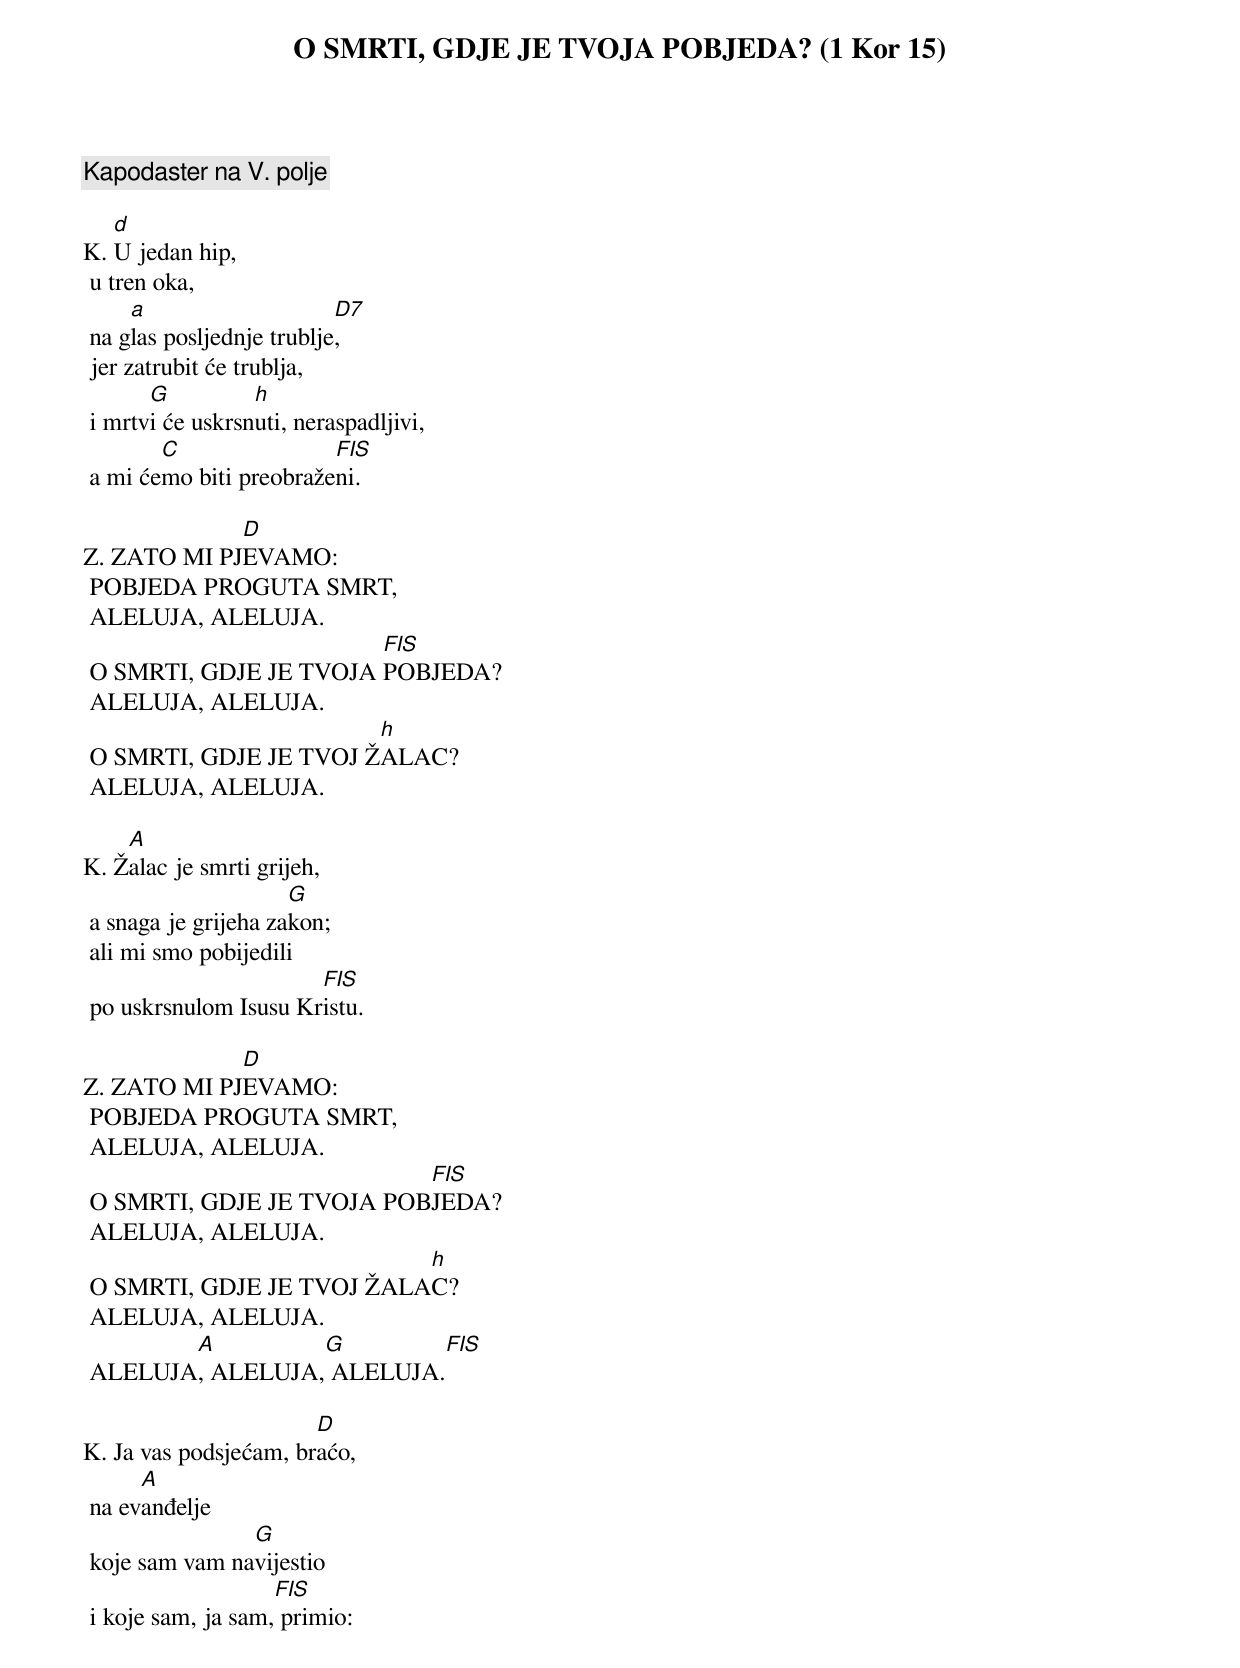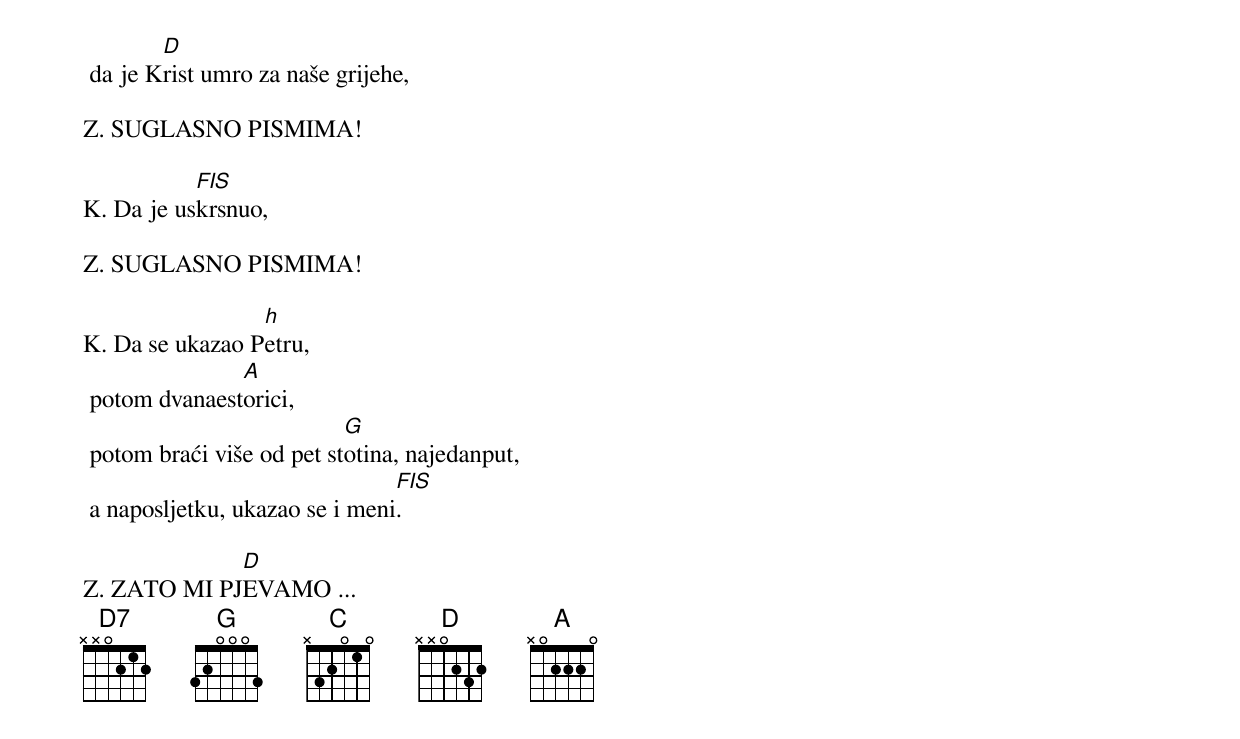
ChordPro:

{title: O SMRTI, GDJE JE TVOJA POBJEDA? (1 Kor 15)}

{comment: Kapodaster na V. polje}

K.	[d]U jedan hip,
	u tren oka,
	na g[a]las posljednje trublje[D7],
	jer zatrubit će trublja,
	i mrtv[G]i će uskrsn[h]uti, neraspadljivi,
	a mi će[C]mo biti preobraže[FIS]ni.

Z.	ZATO MI PJ[D]EVAMO:
	POBJEDA PROGUTA SMRT,
	ALELUJA, ALELUJA.
	O SMRTI, GDJE JE TVOJA [FIS]POBJEDA?
	ALELUJA, ALELUJA.
	O SMRTI, GDJE JE TVOJ Ž[h]ALAC?
	ALELUJA, ALELUJA.

K.	Ž[A]alac je smrti grijeh,
	a snaga je grijeha za[G]kon;
	ali mi smo pobijedili
	po uskrsnulom Isusu Kr[FIS]istu.

Z.	ZATO MI PJ[D]EVAMO:
	POBJEDA PROGUTA SMRT,
	ALELUJA, ALELUJA.
	O SMRTI, GDJE JE TVOJA POB[FIS]JEDA?
	ALELUJA, ALELUJA.
	O SMRTI, GDJE JE TVOJ ŽALA[h]C?
	ALELUJA, ALELUJA.
	ALELUJA[A], ALELUJA,[G] ALELUJA.[FIS]

K.	Ja vas podsjećam, br[D]aćo,
	na ev[A]anđelje
	koje sam vam na[G]vijestio
	i koje sam, ja sam,[FIS] primio:
	da je K[D]rist umro za naše grijehe,

Z.	SUGLASNO PISMIMA!

K.	Da je us[FIS]krsnuo,

Z.	SUGLASNO PISMIMA!

K.	Da se ukazao P[h]etru,
	potom dvanaest[A]orici,
	potom braći više od pet st[G]otina, najedanput,
	a naposljetku, ukazao se i meni[FIS].

Z.	ZATO MI PJ[D]EVAMO ...
